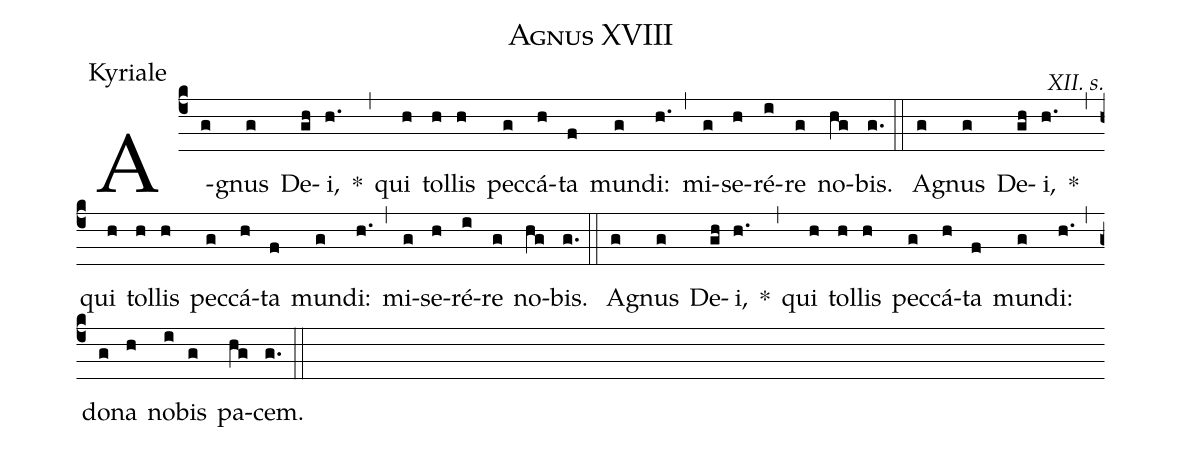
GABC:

name:Agnus XVIII;
office-part:Kyriale;
commentary:XII. s.;
%%
(c4) A(g)gnus(g) De(gh)i,(h.) *(,) qui(h) tol(h)lis(h) pec(g)cá(h)ta(f) mun(g)di:(h.) (,) mi(g)se(h)ré(i)re(g) no(hg)bis.(g.) (::)
A(g)gnus(g) De(gh)i,(h.) *(,) qui(h) tol(h)lis(h) pec(g)cá(h)ta(f) mun(g)di:(h.) (,) mi(g)se(h)ré(i)re(g) no(hg)bis.(g.) (::)
A(g)gnus(g) De(gh)i,(h.) *(,) qui(h) tol(h)lis(h) pec(g)cá(h)ta(f) mun(g)di:(h.) (,) do(g)na(h) no(i)bis(g) pa(hg)cem.(g.) (::)
